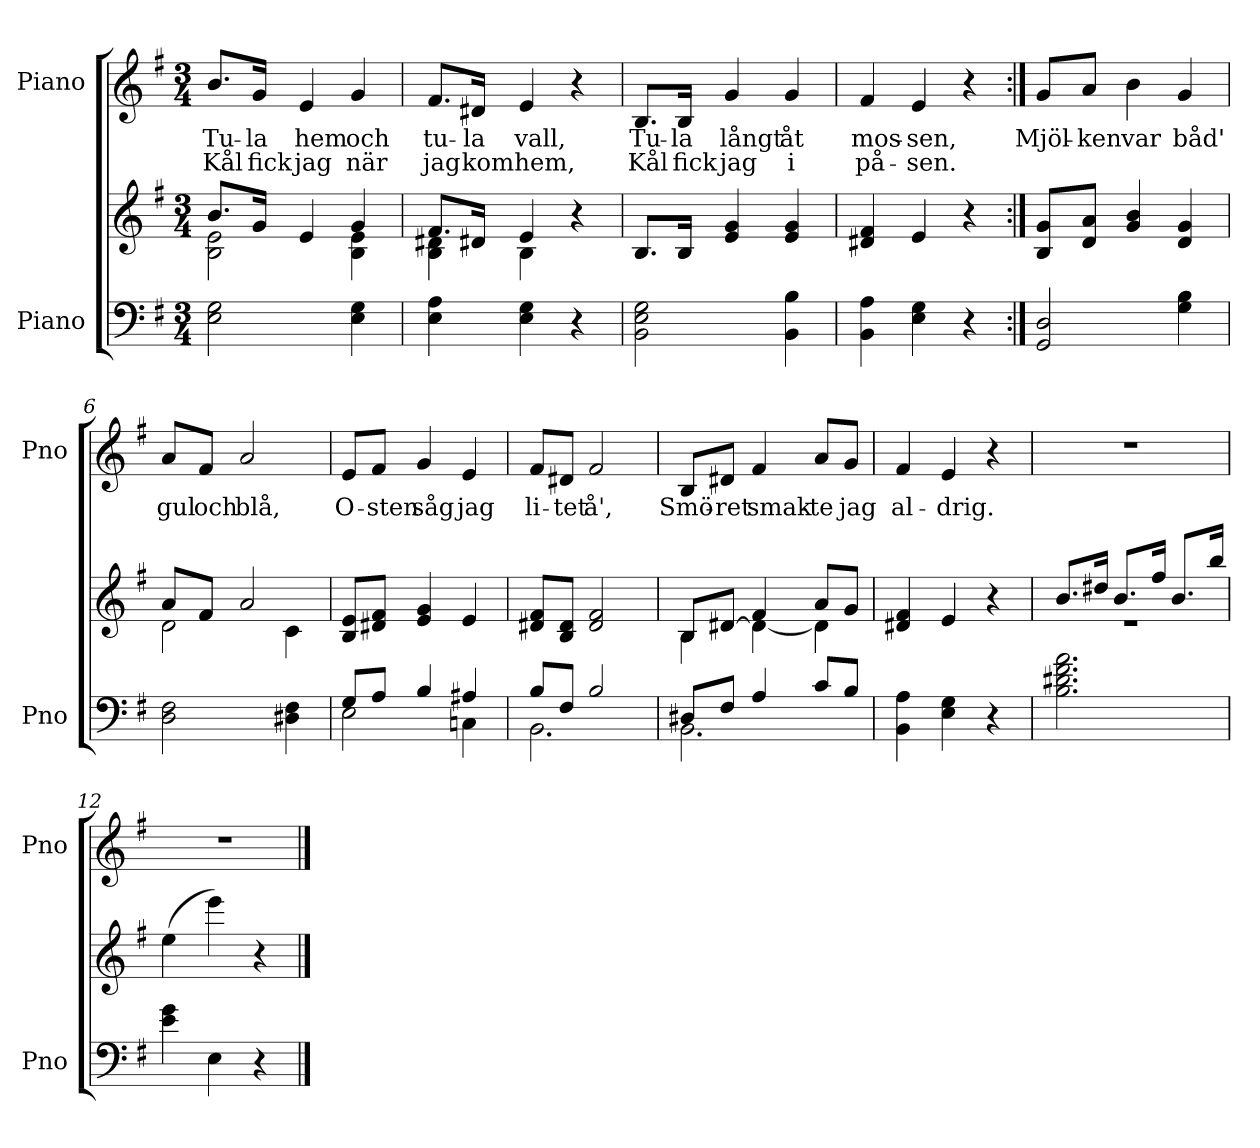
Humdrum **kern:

**kern	**kern	**kern	**text	**text
*part2	*part2	*part1	*part1	*part1
*staff3	*staff2	*staff1	*staff1	*staff1
*I"Piano	*	*I"Piano	*	*
*I'Pno	*	*I'Pno	*	*
*clefF4	*clefG2	*clefG2	*	*
*k[f#]	*k[f#]	*k[f#]	*	*
*M3/4	*M3/4	*M3/4	*	*
*MM90	*MM90	*MM90	*	*
=1	=1	=1	=1	=1
*	*^	*	*	*
!	!	!	!	!LO:LY:b	!LO:LY:b
2E\ 2G\	8.b/L	2B\ 2e\	8.b/L	Tu-	Kål
!	!	!	!	!LO:LY:b	!LO:LY:b
.	16g/Jk	.	16g/Jk	-la	fick
!	!	!	!	!LO:LY:b	!LO:LY:b
.	4e/	.	4e/	hem	jag
!	!	!	!	!LO:LY:b	!LO:LY:b
4E\ 4G\	4g/	4B\ 4e\	4g/	och	när
=2	=2	=2	=2	=2	=2
!	!	!	!	!LO:LY:b	!LO:LY:b
4E\ 4A\	8.f#/L	4B\ 4d#X\	8.f#/L	tu-	jag
!	!	!	!	!LO:LY:b	!LO:LY:b
.	16d#X/Jk	.	16d#X/Jk	-la	kom
!	!	!	!	!LO:LY:b	!LO:LY:b
4E\ 4G\	4e/	4B\	4e/	vall,	hem,
4r	4r	4ryy	4r	.	.
=3	=3	=3	=3	=3	=3
!	!	!	!	!LO:LY:b	!LO:LY:b
*	*v	*v	*	*	*
2BB\ 2E\ 2G\	8.B/L	8.B/L	Tu-	Kål
!	!	!	!LO:LY:b	!LO:LY:b
.	16B/Jk	16B/Jk	-la	fick
!	!	!	!LO:LY:b	!LO:LY:b
.	4e/ 4g/	4g/	långt	jag
!	!	!	!LO:LY:b	!LO:LY:b
4BB\ 4B\	4e/ 4g/	4g/	åt	i
=4	=4	=4	=4	=4
!	!	!	!LO:LY:b	!LO:LY:b
4BB\ 4A\	4d#X/ 4f#/	4f#/	mos-	på-
!	!	!	!LO:LY:b	!LO:LY:b
4E\ 4G\	4e/	4e/	-sen,	-sen.
4r	4r	4r	.	.
!!LO:LB:g=z
=5:|!	=5:|!	=5:|!	=5:|!	=5:|!
!	!	!	!LO:LY:b	!
2GG/ 2D/	8B/ 8g/L	8g/L	Mjöl-	.
!	!	!	!LO:LY:b	!
.	8d/ 8a/J	8a/J	-ken	.
!	!	!	!LO:LY:b	!
.	4g/ 4b/	4b\	var	.
!	!	!	!LO:LY:b	!
4G\ 4B\	4d/ 4g/	4g/	båd'	.
=6	=6	=6	=6	=6
*	*^	*	*	*
!	!	!	!	!LO:LY:b	!
2D\ 2F#\	8a/L	2d\	8a/L	gul	.
!	!	!	!	!LO:LY:b	!
.	8f#/J	.	8f#/J	och	.
!	!	!	!	!LO:LY:b	!
.	2a/	.	2a/	blå,	.
4D#X\ 4F#\	.	4c\	.	.	.
=7	=7	=7	=7	=7	=7
*^	*	*	*	*	*
!	!	!	!	!	!LO:LY:b	!
*	*	*v	*v	*	*	*
8G/L	2E\	8B/ 8e/L	8e/L	O-	.
!	!	!	!	!LO:LY:b	!
8A/J	.	8d#X/ 8f#/J	8f#/J	-sten	.
!	!	!	!	!LO:LY:b	!
4B/	.	4e/ 4g/	4g/	såg	.
!	!	!	!	!LO:LY:b	!
4A#X/	4Cn\	4e/	4e/	jag	.
=8	=8	=8	=8	=8	=8
!	!	!	!	!LO:LY:b	!
8B/L	2.BB\	8d#X/ 8f#/L	8f#/L	li-	.
!	!	!	!	!LO:LY:b	!
8F#/J	.	8B/ 8d#/J	8d#X/J	-tet	.
!	!	!	!	!LO:LY:b	!
2B/	.	2d#/ 2f#/	2f#/	å',	.
!!LO:LB:g=z
=9	=9	=9	=9	=9	=9
*	*	*^	*	*	*
!	!	!	!	!	!LO:LY:b	!
8D#X/L	2.BB\	8B/L	4B\	8B/L	Smö-	.
!	!	!	!	!	!LO:LY:b	!
8F#/J	.	[8d#X/J	.	8d#X/J	-ret	.
!	!	!	!	!	!LO:LY:b	!
4A/	.	4f#/	4d#\_	4f#/	smak-	.
!	!	!	!	!	!LO:LY:b	!
8c/L	.	8a/L	4d#\]	8a/L	-te	.
!	!	!	!	!	!LO:LY:b	!
8B/J	.	8g/J	.	8g/J	jag	.
*v	*v	*	*	*	*	*
*	*v	*v	*	*	*
=10	=10	=10	=10	=10
!	!	!	!LO:LY:b	!
4BB\ 4A\	4d#X/ 4f#/	4f#/	al-	.
!	!	!	!LO:LY:b	!
4E\ 4G\	4e/	4e/	-drig.	.
4r	4r	4r	.	.
=11	=11	=11	=11	=11
*	*^	*	*	*
2.B\ 2.d#X\ 2.f#\ 2.a\	8.b/L	2.r	2.r	.	.
.	16dd#X/Jk	.	.	.	.
.	8.b/L	.	.	.	.
.	16ff#/Jk	.	.	.	.
.	8.b/L	.	.	.	.
.	16bb/Jk	.	.	.	.
*	*v	*v	*	*	*
=12	=12	=12	=12	=12
4e\ 4g\	(>4ee\	2.r	.	.
4E\	4eee\)	.	.	.
4r	4r	.	.	.
==	==	==	==	==
*-	*-	*-	*-	*-
